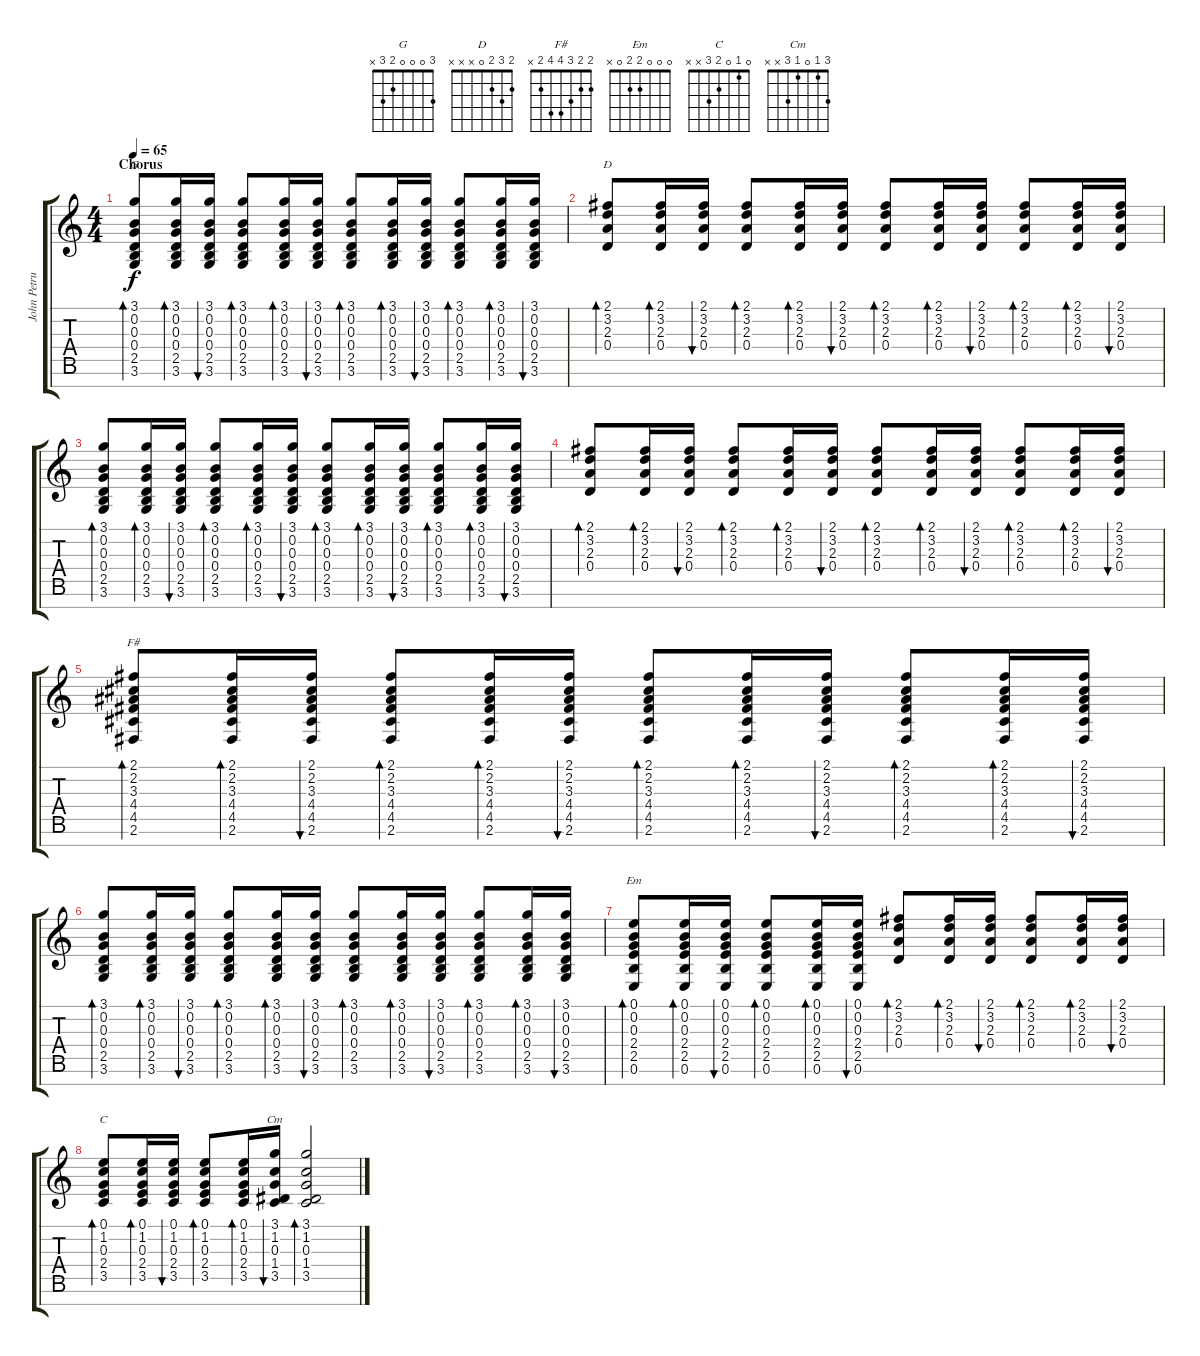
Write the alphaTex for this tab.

\track ("John Petrucci" "John Petru") {instrument acousticguitarsteel}
\staff {score tabs}
\tuning (E4 B3 G3 D3 A2 E2 B1) {hide}
\chord ("G" 3 0 0 0 2 3 x)
\chord ("D" 2 3 2 0 x x x)
\chord ("F#" 2 2 3 4 4 2 x)
\chord ("Em" 0 0 0 2 2 0 x)
\chord ("C" 0 1 0 2 3 x x)
\chord ("Cm" 3 1 0 1 3 x x)
\ts (4 4)
\section ("" "Chorus")
\tempo 65
\clef g2
\ks c
(3.1 0.2 0.3 0.4 2.5 3.6).8{bd 60 ch "G" dy f} (3.1 0.2 0.3 0.4 2.5 3.6).16{bd 60} (3.1 0.2 0.3 0.4 2.5 3.6).16{bu 60} (3.1 0.2 0.3 0.4 2.5 3.6).8{bd 60} (3.1 0.2 0.3 0.4 2.5 3.6).16{bd 60} (3.1 0.2 0.3 0.4 2.5 3.6).16{bu 60} (3.1 0.2 0.3 0.4 2.5 3.6).8{bd 60} (3.1 0.2 0.3 0.4 2.5 3.6).16{bd 60} (3.1 0.2 0.3 0.4 2.5 3.6).16{bu 60} (3.1 0.2 0.3 0.4 2.5 3.6).8{bd 60} (3.1 0.2 0.3 0.4 2.5 3.6).16{bd 60} (3.1 0.2 0.3 0.4 2.5 3.6).16{bu 60} |
(2.1 3.2 2.3 0.4).8{bd 60 ch "D"} (2.1 3.2 2.3 0.4).16{bd 60} (2.1 3.2 2.3 0.4).16{bu 60} (2.1 3.2 2.3 0.4).8{bd 60} (2.1 3.2 2.3 0.4).16{bd 60} (2.1 3.2 2.3 0.4).16{bu 60} (2.1 3.2 2.3 0.4).8{bd 60} (2.1 3.2 2.3 0.4).16{bd 60} (2.1 3.2 2.3 0.4).16{bu 60} (2.1 3.2 2.3 0.4).8{bd 60} (2.1 3.2 2.3 0.4).16{bd 60} (2.1 3.2 2.3 0.4).16{bu 60} |
(3.1 0.2 0.3 0.4 2.5 3.6).8{bd 60} (3.1 0.2 0.3 0.4 2.5 3.6).16{bd 60} (3.1 0.2 0.3 0.4 2.5 3.6).16{bu 60} (3.1 0.2 0.3 0.4 2.5 3.6).8{bd 60} (3.1 0.2 0.3 0.4 2.5 3.6).16{bd 60} (3.1 0.2 0.3 0.4 2.5 3.6).16{bu 60} (3.1 0.2 0.3 0.4 2.5 3.6).8{bd 60} (3.1 0.2 0.3 0.4 2.5 3.6).16{bd 60} (3.1 0.2 0.3 0.4 2.5 3.6).16{bu 60} (3.1 0.2 0.3 0.4 2.5 3.6).8{bd 60} (3.1 0.2 0.3 0.4 2.5 3.6).16{bd 60} (3.1 0.2 0.3 0.4 2.5 3.6).16{bu 60} |
(2.1 3.2 2.3 0.4).8{bd 60} (2.1 3.2 2.3 0.4).16{bd 60} (2.1 3.2 2.3 0.4).16{bu 60} (2.1 3.2 2.3 0.4).8{bd 60} (2.1 3.2 2.3 0.4).16{bd 60} (2.1 3.2 2.3 0.4).16{bu 60} (2.1 3.2 2.3 0.4).8{bd 60} (2.1 3.2 2.3 0.4).16{bd 60} (2.1 3.2 2.3 0.4).16{bu 60} (2.1 3.2 2.3 0.4).8{bd 60} (2.1 3.2 2.3 0.4).16{bd 60} (2.1 3.2 2.3 0.4).16{bu 60} |
(2.1 2.2 3.3 4.4 4.5 2.6).8{bd 60 ch "F#"} (2.1 2.2 3.3 4.4 4.5 2.6).16{bd 60} (2.1 2.2 3.3 4.4 4.5 2.6).16{bu 60} (2.1 2.2 3.3 4.4 4.5 2.6).8{bd 60} (2.1 2.2 3.3 4.4 4.5 2.6).16{bd 60} (2.1 2.2 3.3 4.4 4.5 2.6).16{bu 60} (2.1 2.2 3.3 4.4 4.5 2.6).8{bd 60} (2.1 2.2 3.3 4.4 4.5 2.6).16{bd 60} (2.1 2.2 3.3 4.4 4.5 2.6).16{bu 60} (2.1 2.2 3.3 4.4 4.5 2.6).8{bd 60} (2.1 2.2 3.3 4.4 4.5 2.6).16{bd 60} (2.1 2.2 3.3 4.4 4.5 2.6).16{bu 60} |
(3.1 0.2 0.3 0.4 2.5 3.6).8{bd 60} (3.1 0.2 0.3 0.4 2.5 3.6).16{bd 60} (3.1 0.2 0.3 0.4 2.5 3.6).16{bu 60} (3.1 0.2 0.3 0.4 2.5 3.6).8{bd 60} (3.1 0.2 0.3 0.4 2.5 3.6).16{bd 60} (3.1 0.2 0.3 0.4 2.5 3.6).16{bu 60} (3.1 0.2 0.3 0.4 2.5 3.6).8{bd 60} (3.1 0.2 0.3 0.4 2.5 3.6).16{bd 60} (3.1 0.2 0.3 0.4 2.5 3.6).16{bu 60} (3.1 0.2 0.3 0.4 2.5 3.6).8{bd 60} (3.1 0.2 0.3 0.4 2.5 3.6).16{bd 60} (3.1 0.2 0.3 0.4 2.5 3.6).16{bu 60} |
(0.1 0.2 0.3 2.4 2.5 0.6).8{bd 60 ch "Em"} (0.1 0.2 0.3 2.4 2.5 0.6).16{bd 60} (0.1 0.2 0.3 2.4 2.5 0.6).16{bu 60} (0.1 0.2 0.3 2.4 2.5 0.6).8{bd 60} (0.1 0.2 0.3 2.4 2.5 0.6).16{bd 60} (0.1 0.2 0.3 2.4 2.5 0.6).16{bu 60} (2.1 3.2 2.3 0.4).8{bd 60} (2.1 3.2 2.3 0.4).16{bd 60} (2.1 3.2 2.3 0.4).16{bu 60} (2.1 3.2 2.3 0.4).8{bd 60} (2.1 3.2 2.3 0.4).16{bd 60} (2.1 3.2 2.3 0.4).16{bu 60} |
(0.1 1.2 0.3 2.4 3.5).8{bd 60 ch "C"} (0.1 1.2 0.3 2.4 3.5).16{bd 60} (0.1 1.2 0.3 2.4 3.5).16{bu 60} (0.1 1.2 0.3 2.4 3.5).8{bd 60} (0.1 1.2 0.3 2.4 3.5).16{bd 60} (3.1 1.2 0.3 1.4 3.5).16{bu 60 ch "Cm"} (3.1 1.2 0.3 1.4 3.5).2{bd 60}
